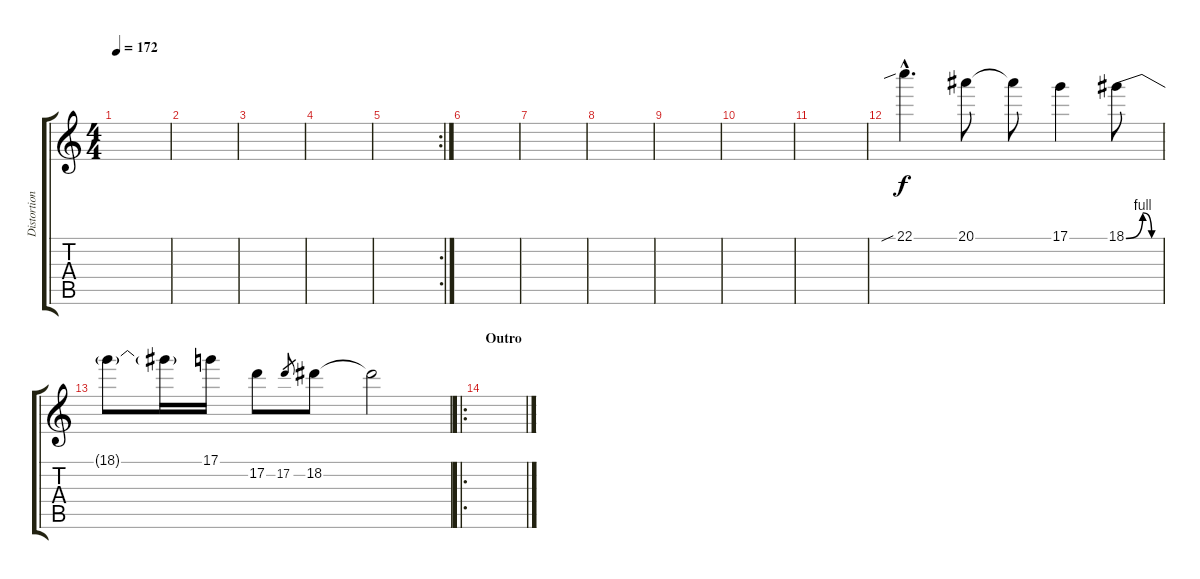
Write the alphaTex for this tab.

\track ("Distortion/Clean Guitar" "Distortion") {instrument distortionguitar}
\staff {score tabs}
\tuning (D4 A3 F3 C3 G2 C2) {hide}
\ts (4 4)
\tempo 172
\clef g2
\ks c
|
|
|
|
\rc 2
|
|
|
|
|
|
|
22.1{sib hac}.4{d} 20.1.8 20.1{t}.8 17.1.4 18.1{be (custom 0 0 30 4 46 0 60 0)}.8 |
18.1{t}.8 18.1{t}.16 17.1.16 17.2.8 17.2.8{gr} 18.2.8 18.2{t}.2 |
\ro
\section ("" "Outro")
